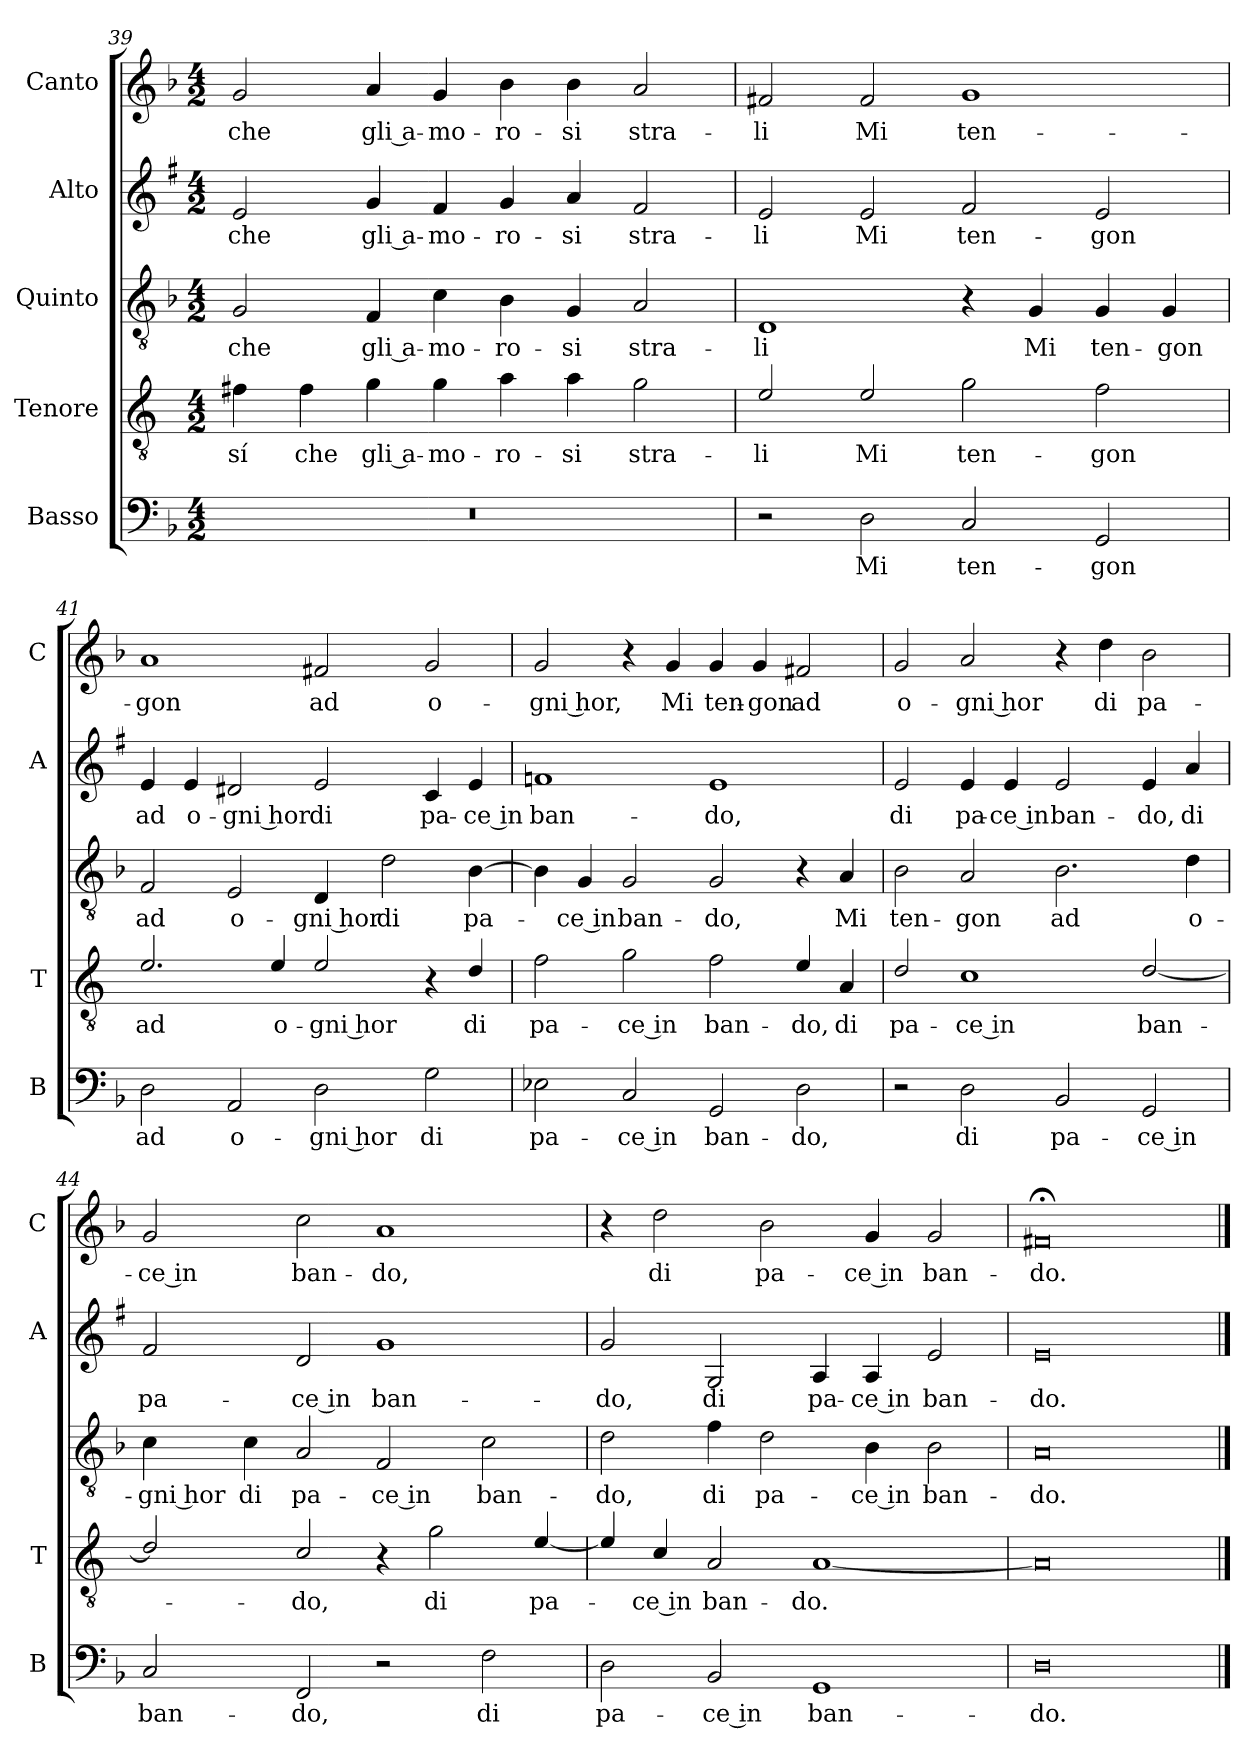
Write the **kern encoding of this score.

**kern	**text	**kern	**text	**kern	**text	**kern	**text	**kern	**text
*part5	*part5	*part4	*part4	*part3	*part3	*part2	*part2	*part1	*part1
*staff5	*staff5	*staff4	*staff4	*staff3	*staff3	*staff2	*staff2	*staff1	*staff1
*I"Basso	*	*I"Tenore	*	*I"Quinto	*	*I"Alto	*	*I"Canto	*
*I'B	*	*I'T	*	*	*	*I'A	*	*I'C	*
!!LO:PB:g=z
*clefF4	*	*clefGv2	*	*clefGv2	*	*clefG2	*	*clefG2	*
*	*	*ITrd4c7	*	*	*	*ITrd1c2	*	*	*
*k[b-]	*	*k[b-]	*	*k[b-]	*	*k[b-]	*	*k[b-]	*
*F:	*	*F:	*	*F:	*	*F:	*	*F:	*
*M4/2	*	*M4/2	*	*M4/2	*	*M4/2	*	*M4/2	*
=39	=39	=39	=39	=39	=39	=39	=39	=39	=39
!	!	!	!LO:LY:b	!	!LO:LY:b	!	!LO:LY:b	!	!LO:LY:b
0r	.	4Bn\	sí	2G/	che	2d/	che	2g/	che
!	!	!	!LO:LY:b	!	!	!	!	!	!
.	.	4B\	che	.	.	.	.	.	.
!	!	!	!LO:LY:b	!	!LO:LY:b	!	!LO:LY:b	!	!LO:LY:b
.	.	4c\	gli a-	4F/	gli a-	4f/	gli a-	4a/	gli a-
!	!	!	!LO:LY:b	!	!LO:LY:b	!	!LO:LY:b	!	!LO:LY:b
.	.	4c\	-mo-	4c\	-mo-	4e/	-mo-	4g/	-mo-
!	!	!	!LO:LY:b	!	!LO:LY:b	!	!LO:LY:b	!	!LO:LY:b
.	.	4d\	-ro-	4B-\	-ro-	4f/	-ro-	4b-\	-ro-
!	!	!	!LO:LY:b	!	!LO:LY:b	!	!LO:LY:b	!	!LO:LY:b
.	.	4d\	-si	4G/	-si	4g/	-si	4b-\	-si
!	!	!	!LO:LY:b	!	!LO:LY:b	!	!LO:LY:b	!	!LO:LY:b
.	.	2c\	stra-	2A/	stra-	2e/	stra-	2a/	stra-
=40	=40	=40	=40	=40	=40	=40	=40	=40	=40
!	!	!	!LO:LY:b	!	!LO:LY:b	!	!LO:LY:b	!	!LO:LY:b
2r	.	2A/	-li	1D	-li	2d/	-li	2f#X/	-li
!	!LO:LY:b	!	!LO:LY:b	!	!	!	!LO:LY:b	!	!LO:LY:b
2D\	Mi	2A/	Mi	.	.	2d/	Mi	2f#/	Mi
!	!LO:LY:b	!	!LO:LY:b	!	!	!	!LO:LY:b	!	!LO:LY:b
2C/	ten-	2c\	ten-	4r	.	2e/	ten-	1g	ten-
!	!	!	!	!	!LO:LY:b	!	!	!	!
.	.	.	.	4G/	Mi	.	.	.	.
!	!LO:LY:b	!	!LO:LY:b	!	!LO:LY:b	!	!LO:LY:b	!	!
2GG/	-gon	2B-\	-gon	4G/	ten-	2d/	-gon	.	.
!	!	!	!	!	!LO:LY:b	!	!	!	!
.	.	.	.	4G/	-gon	.	.	.	.
=41	=41	=41	=41	=41	=41	=41	=41	=41	=41
!	!LO:LY:b	!	!LO:LY:b	!	!LO:LY:b	!	!LO:LY:b	!	!LO:LY:b
2D\	ad	2.A/	ad	2F/	ad	4d/	ad	1a	-gon
!	!	!	!	!	!	!	!LO:LY:b	!	!
.	.	.	.	.	.	4d/	o-	.	.
!	!LO:LY:b	!	!	!	!LO:LY:b	!	!LO:LY:b	!	!
2AA/	o-	.	.	2E/	o-	2c#X/	-gni hor	.	.
!	!	!	!LO:LY:b	!	!	!	!	!	!
.	.	4A/	o-	.	.	.	.	.	.
!	!LO:LY:b	!	!LO:LY:b	!	!LO:LY:b	!	!LO:LY:b	!	!LO:LY:b
2D\	-gni hor	2A/	-gni hor	4D/	-gni hor	2d/	di	2f#X/	ad
!	!	!	!	!	!LO:LY:b	!	!	!	!
.	.	.	.	2d\	di	.	.	.	.
!	!LO:LY:b	!	!	!	!	!	!LO:LY:b	!	!LO:LY:b
2G\	di	4r	.	.	.	4B-/	pa-	2g/	o-
!	!	!	!LO:LY:b	!	!LO:LY:b	!	!LO:LY:b	!	!
.	.	4G/	di	[4B-\	pa-	4d/	-ce in	.	.
=42	=42	=42	=42	=42	=42	=42	=42	=42	=42
!	!LO:LY:b	!	!LO:LY:b	!	!	!	!LO:LY:b	!	!LO:LY:b
2E-X\	pa-	2B-\	pa-	4B-\]	.	1e-X	ban-	2g/	-gni hor,
!	!	!	!	!	!LO:LY:b	!	!	!	!
.	.	.	.	4G/	-ce in	.	.	.	.
!	!LO:LY:b	!	!LO:LY:b	!	!LO:LY:b	!	!	!	!
2C/	-ce in	2c\	-ce in	2G/	ban-	.	.	4r	.
!	!	!	!	!	!	!	!	!	!LO:LY:b
.	.	.	.	.	.	.	.	4g/	Mi
!	!LO:LY:b	!	!LO:LY:b	!	!LO:LY:b	!	!LO:LY:b	!	!LO:LY:b
2GG/	ban-	2B-\	ban-	2G/	-do,	1d	-do,	4g/	ten-
!	!	!	!	!	!	!	!	!	!LO:LY:b
.	.	.	.	.	.	.	.	4g/	-gon
!	!LO:LY:b	!	!LO:LY:b	!	!	!	!	!	!LO:LY:b
2D\	-do,	4A/	-do,	4r	.	.	.	2f#X/	ad
!	!	!	!LO:LY:b	!	!LO:LY:b	!	!	!	!
.	.	4D/	di	4A/	Mi	.	.	.	.
!!LO:LB:g=z
=43	=43	=43	=43	=43	=43	=43	=43	=43	=43
!	!	!	!LO:LY:b	!	!LO:LY:b	!	!LO:LY:b	!	!LO:LY:b
2r	.	2G/	pa-	2B-\	ten-	2d/	di	2g/	o-
!	!LO:LY:b	!	!LO:LY:b	!	!LO:LY:b	!	!LO:LY:b	!	!LO:LY:b
2D\	di	1F	-ce in	2A/	-gon	4d/	pa-	2a/	-gni hor
!	!	!	!	!	!	!	!LO:LY:b	!	!
.	.	.	.	.	.	4d/	-ce in	.	.
!	!LO:LY:b	!	!	!	!LO:LY:b	!	!LO:LY:b	!	!
2BB-/	pa-	.	.	2.B-\	ad	2d/	ban-	4r	.
!	!	!	!	!	!	!	!	!	!LO:LY:b
.	.	.	.	.	.	.	.	4dd\	di
!	!LO:LY:b	!	!LO:LY:b	!	!	!	!LO:LY:b	!	!LO:LY:b
2GG/	-ce in	[2G/	ban-	.	.	4d/	-do,	2b-\	pa-
!	!	!	!	!	!LO:LY:b	!	!LO:LY:b	!	!
.	.	.	.	4d\	o-	4g/	di	.	.
=44	=44	=44	=44	=44	=44	=44	=44	=44	=44
!	!LO:LY:b	!	!	!	!LO:LY:b	!	!LO:LY:b	!	!LO:LY:b
2C/	ban-	2G/]	.	4c\	-gni hor	2e/	pa-	2g/	-ce in
!	!	!	!	!	!LO:LY:b	!	!	!	!
.	.	.	.	4c\	di	.	.	.	.
!	!LO:LY:b	!	!LO:LY:b	!	!LO:LY:b	!	!LO:LY:b	!	!LO:LY:b
2FF/	-do,	2F/	-do,	2A/	pa-	2c/	-ce in	2cc\	ban-
!	!	!	!	!	!LO:LY:b	!	!LO:LY:b	!	!LO:LY:b
2r	.	4r	.	2F/	-ce in	1f	ban-	1a	-do,
!	!	!	!LO:LY:b	!	!	!	!	!	!
.	.	2c\	di	.	.	.	.	.	.
!	!LO:LY:b	!	!	!	!LO:LY:b	!	!	!	!
2F\	di	.	.	2c\	ban-	.	.	.	.
!	!	!	!LO:LY:b	!	!	!	!	!	!
.	.	[4A/	pa-	.	.	.	.	.	.
=45	=45	=45	=45	=45	=45	=45	=45	=45	=45
!	!LO:LY:b	!	!	!	!LO:LY:b	!	!LO:LY:b	!	!
2D\	pa-	4A/]	.	2d\	-do,	2f/	-do,	4r	.
!	!	!	!LO:LY:b	!	!	!	!	!	!LO:LY:b
.	.	4F/	-ce in	.	.	.	.	2dd\	di
!	!LO:LY:b	!	!LO:LY:b	!	!LO:LY:b	!	!LO:LY:b	!	!
2BB-/	-ce in	2D/	ban-	4f\	di	2F/	di	.	.
!	!	!	!	!	!LO:LY:b	!	!	!	!LO:LY:b
.	.	.	.	2d\	pa-	.	.	2b-\	pa-
!	!LO:LY:b	!	!LO:LY:b	!	!	!	!LO:LY:b	!	!
1GG	ban-	[1D	-do.	.	.	4G/	pa-	.	.
!	!	!	!	!	!LO:LY:b	!	!LO:LY:b	!	!LO:LY:b
.	.	.	.	4B-\	-ce in	4G/	-ce in	4g/	-ce in
!	!	!	!	!	!LO:LY:b	!	!LO:LY:b	!	!LO:LY:b
.	.	.	.	2B-\	ban-	2d/	ban-	2g/	ban-
=46	=46	=46	=46	=46	=46	=46	=46	=46	=46
!	!LO:LY:b	!	!	!	!LO:LY:b	!	!LO:LY:b	!	!LO:LY:b
0D	-do.	0D]	.	0A	-do.	0d	-do.	0f#X;<	-do.
==	==	==	==	==	==	==	==	==	==
*-	*-	*-	*-	*-	*-	*-	*-	*-	*-
